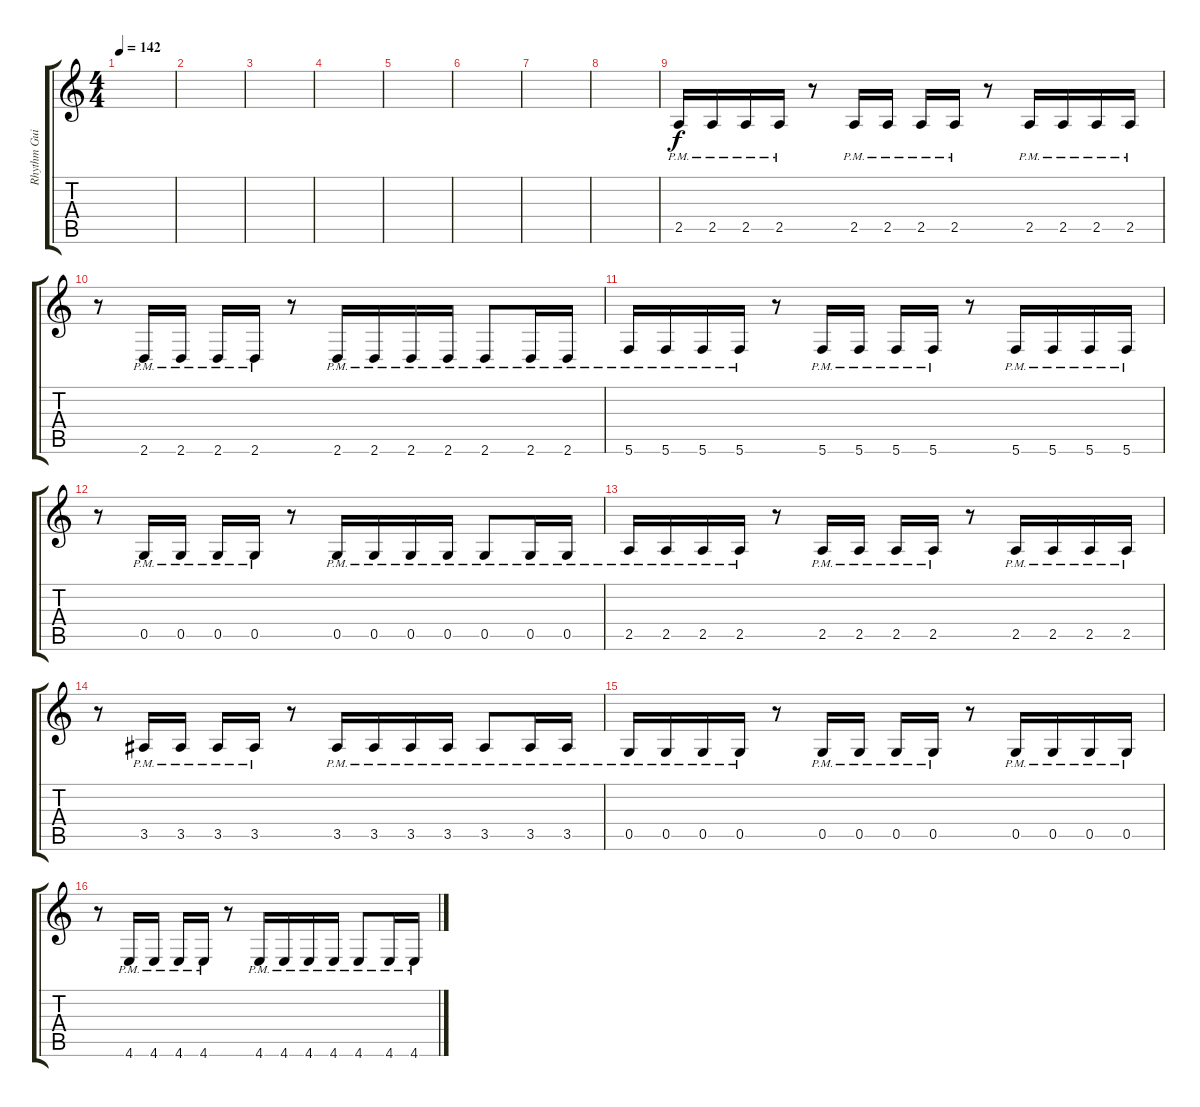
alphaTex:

\track ("Rhythm Guitar" "Rhythm Gui") {instrument distortionguitar}
\staff {score tabs}
\tuning (D4 A3 F3 C3 G2 C2) {hide}
\ts (4 4)
\tempo 142
\clef g2
\ks c
|
|
|
|
|
|
|
|
2.5{pm}.16 2.5{pm}.16 2.5{pm}.16 2.5{pm}.16 r.8 2.5{pm}.16 2.5{pm}.16 2.5{pm}.16 2.5{pm}.16 r.8 2.5{pm}.16 2.5{pm}.16 2.5{pm}.16 2.5{pm}.16 |
r.8 2.6{pm}.16 2.6{pm}.16 2.6{pm}.16 2.6{pm}.16 r.8 2.6{pm}.16 2.6{pm}.16 2.6{pm}.16 2.6{pm}.16 2.6{pm}.8 2.6{pm}.16 2.6{pm}.16 |
5.6{pm}.16 5.6{pm}.16 5.6{pm}.16 5.6{pm}.16 r.8 5.6{pm}.16 5.6{pm}.16 5.6{pm}.16 5.6{pm}.16 r.8 5.6{pm}.16 5.6{pm}.16 5.6{pm}.16 5.6{pm}.16 |
r.8 0.5{pm}.16 0.5{pm}.16 0.5{pm}.16 0.5{pm}.16 r.8 0.5{pm}.16 0.5{pm}.16 0.5{pm}.16 0.5{pm}.16 0.5{pm}.8 0.5{pm}.16 0.5{pm}.16 |
2.5{pm}.16 2.5{pm}.16 2.5{pm}.16 2.5{pm}.16 r.8 2.5{pm}.16 2.5{pm}.16 2.5{pm}.16 2.5{pm}.16 r.8 2.5{pm}.16 2.5{pm}.16 2.5{pm}.16 2.5{pm}.16 |
r.8 3.5{pm}.16 3.5{pm}.16 3.5{pm}.16 3.5{pm}.16 r.8 3.5{pm}.16 3.5{pm}.16 3.5{pm}.16 3.5{pm}.16 3.5{pm}.8 3.5{pm}.16 3.5{pm}.16 |
0.5{pm}.16 0.5{pm}.16 0.5{pm}.16 0.5{pm}.16 r.8 0.5{pm}.16 0.5{pm}.16 0.5{pm}.16 0.5{pm}.16 r.8 0.5{pm}.16 0.5{pm}.16 0.5{pm}.16 0.5{pm}.16 |
r.8 4.6{pm}.16 4.6{pm}.16 4.6{pm}.16 4.6{pm}.16 r.8 4.6{pm}.16 4.6{pm}.16 4.6{pm}.16 4.6{pm}.16 4.6{pm}.8 4.6{pm}.16 4.6{pm}.16
